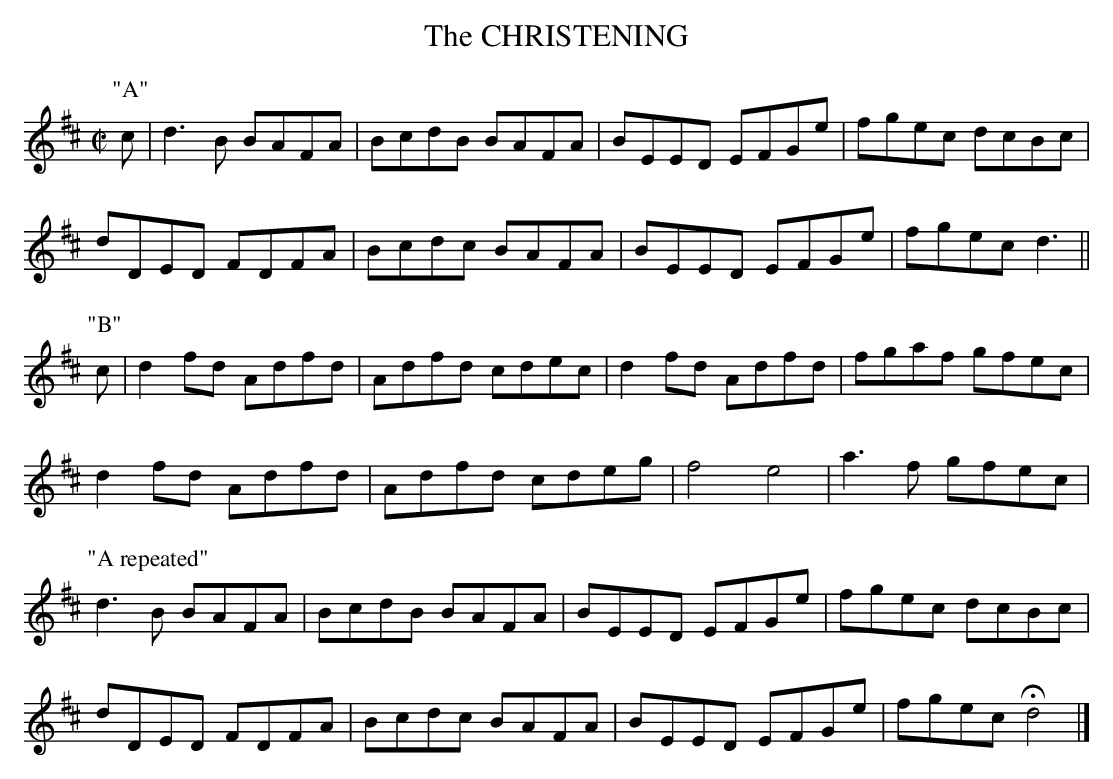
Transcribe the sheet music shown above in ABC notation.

X:1
T:CHRISTENING, The
M:C|
L:1/8
K:D
P:"A"
c|d3B BAFA|BcdB BAFA|BEED EFGe|fgec dcBc|
dDED FDFA|Bcdc BAFA|BEED EFGe|fgec d3||
P:"B"
c|d2fd Adfd|Adfd cdec|d2fd Adfd|fgaf gfec|
d2fd Adfd|Adfd cdeg|f4 e4|a3f gfec|
P:"A repeated"
d3B BAFA|BcdB BAFA|BEED EFGe|fgec dcBc|
dDED FDFA|Bcdc BAFA|BEED EFGe|fgec Hd4|]
